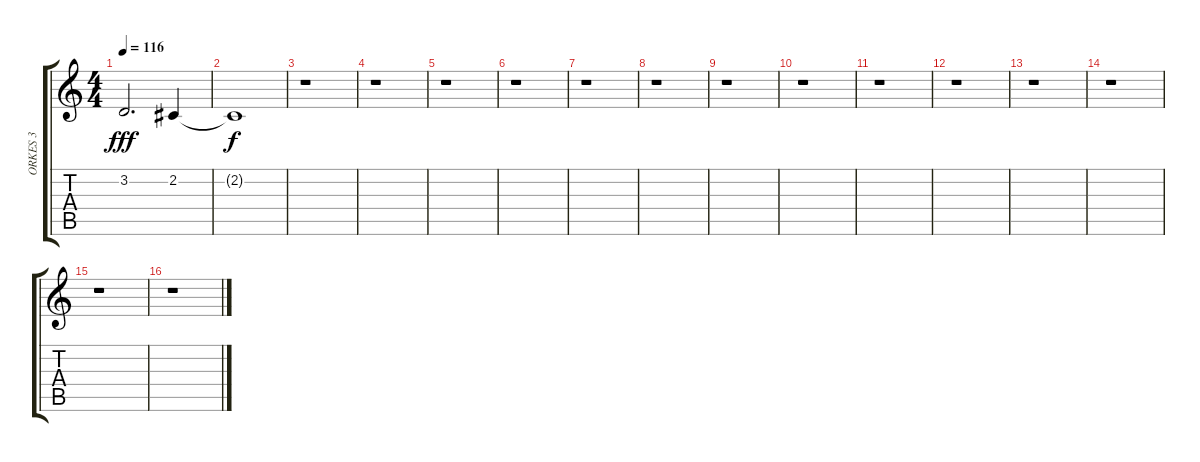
\track ("ORKES 3" "ORKES 3") {instrument stringensemble1}
\staff {score tabs}
\tuning (E4 B3 G3 D3 A2 E2) {hide}
\ts (4 4)
\tempo 116
\clef g2
\ks c
3.2.2{d dy fff} 2.2.4 |
2.2{t}.1{dy f} |
r.1 |
r.1 |
r.1 |
r.1 |
r.1 |
r.1 |
r.1 |
r.1 |
r.1 |
r.1 |
r.1 |
r.1 |
r.1 |
r.1
